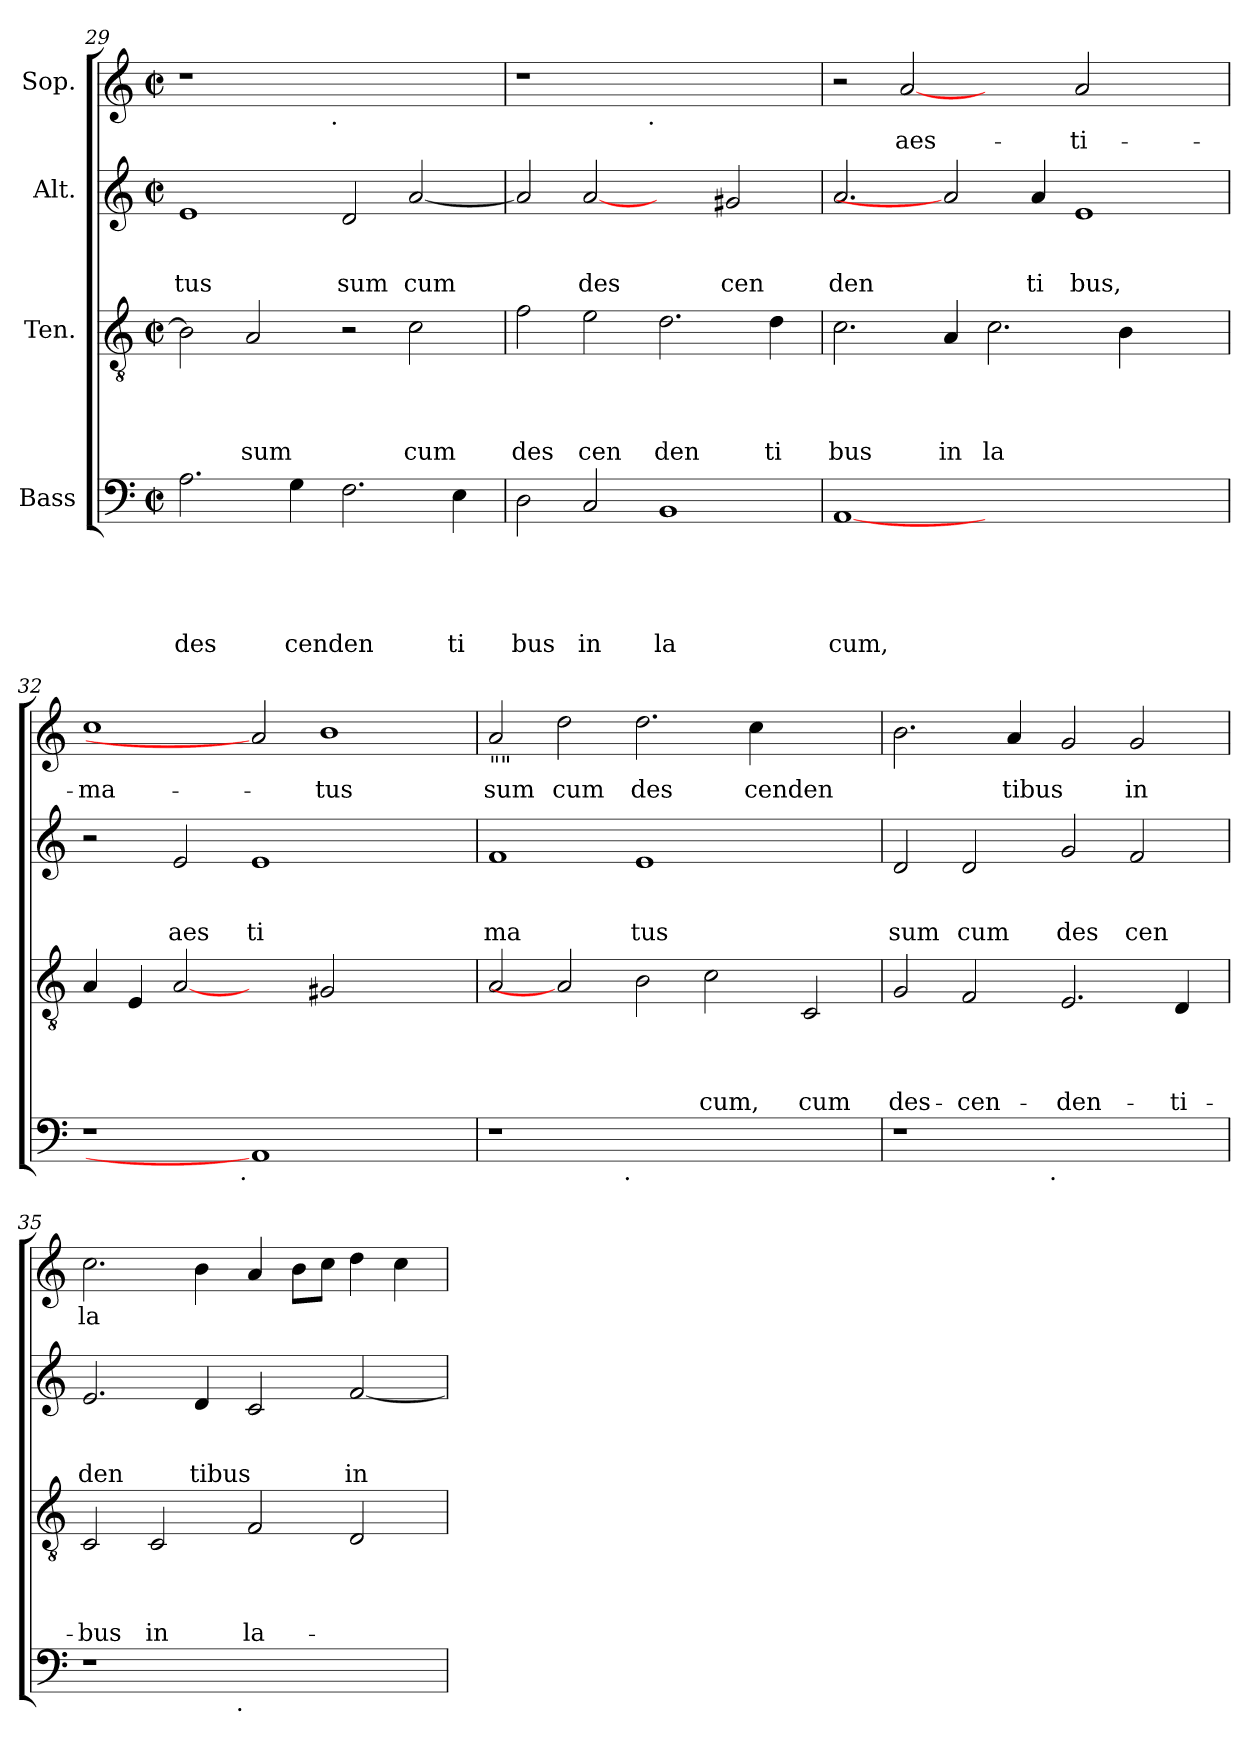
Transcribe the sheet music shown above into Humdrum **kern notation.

**kern	**text	**text	**text	**text	**text	**kern	**text	**text	**text	**text	**kern	**text	**text	**text	**kern	**text
*part4	*part4	*part4	*part4	*part4	*part4	*part3	*part3	*part3	*part3	*part3	*part2	*part2	*part2	*part2	*part1	*part1
*staff4	*staff4	*staff4	*staff4	*staff4	*staff4	*staff3	*staff3	*staff3	*staff3	*staff3	*staff2	*staff2	*staff2	*staff2	*staff1	*staff1
*I"Bass	*	*	*	*	*	*I"Ten.	*	*	*	*	*I"Alt.	*	*	*	*I"Sop.	*
*clefF4	*	*	*	*	*	*clefGv2	*	*	*	*	*clefG2	*	*	*	*clefG2	*
*k[]	*	*	*	*	*	*k[]	*	*	*	*	*k[]	*	*	*	*k[]	*
*C:	*	*	*	*	*	*C:	*	*	*	*	*C:	*	*	*	*C:	*
*M2/2	*	*	*	*	*	*M2/2	*	*	*	*	*M2/2	*	*	*	*M2/2	*
*met(c|)	*	*	*	*	*	*met(c|)	*	*	*	*	*met(c|)	*	*	*	*met(c|)	*
=29	=29	=29	=29	=29	=29	=29	=29	=29	=29	=29	=29	=29	=29	=29	=29	=29
!	!	!	!	!	!LO:LY:b	!	!	!	!	!	!	!	!	!LO:LY:b	!	!
*	*	*	*	*	*	*	*	*	*	*	*	*	*	*	*^	*
2.A\	.	.	.	.	des	2B\]	.	.	.	.	1e	.	.	tus	1r	2ryy	.
!	!	!	!	!	!	!	!	!	!	!LO:LY:b	!	!	!	!	!	!	!
.	.	.	.	.	.	2A/	.	.	.	sum	.	.	.	.	.	4...ryy	.
!	!	!	!	!	!LO:LY:b	!	!	!	!	!	!	!	!	!	!	!	!
4G\	.	.	.	.	cenden	.	.	.	.	.	.	.	.	.	.	.	.
!	!	!	!	!	!	!	!	!	!	!	!	!	!	!	!	!LO:TX:b:t=.	!
.	.	.	.	.	.	.	.	.	.	.	.	.	.	.	.	1ryy	.
!	!	!	!	!	!	!	!	!	!	!	!	!	!	!LO:LY:b	!	!	!
2.F\	.	.	.	.	.	2r	.	.	.	.	2d/	.	.	sum	1ryy	.	.
!	!	!	!	!	!	!	!	!	!	!LO:LY:b	!	!	!	!LO:LY:b	!	!	!
.	.	.	.	.	.	2c\	.	.	.	cum	[<2a/	.	.	cum	.	.	.
!	!	!	!	!	!LO:LY:b	!	!	!	!	!	!	!	!	!	!	!	!
4E\	.	.	.	.	ti	.	.	.	.	.	.	.	.	.	.	.	.
.	.	.	.	.	.	.	.	.	.	.	.	.	.	.	.	32ryy	.
=30	=30	=30	=30	=30	=30	=30	=30	=30	=30	=30	=30	=30	=30	=30	=30	=30	=30
!	!	!	!	!	!LO:LY:b	!	!	!	!	!LO:LY:b	!	!	!	!	!	!	!
2D\	.	.	.	.	bus	2f\	.	.	.	des	2a/]	.	.	.	1r	2ryy	.
!	!	!	!	!	!LO:LY:b	!	!	!	!	!LO:LY:b	!	!	!	!LO:LY:b	!	!	!
2C/	.	.	.	.	in	2e\	.	.	.	cen	[2a	.	.	des	.	4...ryy	.
!	!	!	!	!	!	!	!	!	!	!	!	!	!	!	!	!LO:TX:b:t=.	!
.	.	.	.	.	.	.	.	.	.	.	.	.	.	.	.	1ryy	.
!	!	!	!	!	!LO:LY:b	!	!	!	!	!LO:LY:b	!	!	!	!	!	!	!
1BB	.	.	.	.	la	2.d\	.	.	.	den	2ryy	.	.	.	1ryy	.	.
!	!	!	!	!	!	!	!	!	!	!	!	!	!	!LO:LY:b	!	!	!
.	.	.	.	.	.	.	.	.	.	.	2g#X/	.	.	cen	.	.	.
!	!	!	!	!	!	!	!	!	!	!LO:LY:b	!	!	!	!	!	!	!
.	.	.	.	.	.	4d\	.	.	.	ti	.	.	.	.	.	.	.
.	.	.	.	.	.	.	.	.	.	.	.	.	.	.	.	32ryy	.
=31	=31	=31	=31	=31	=31	=31	=31	=31	=31	=31	=31	=31	=31	=31	=31	=31	=31
!	!	!	!	!	!LO:LY:b	!	!	!	!	!LO:LY:b	!	!	!	!LO:LY:b	!	!	!
*	*	*	*	*	*	*	*	*	*	*	*	*	*	*	*v	*v	*
[1AA	.	.	.	.	cum,	2.c\	.	.	.	bus	2.a/	.	.	den	2r	.
!	!	!	!	!	!	!	!	!	!	!	!	!	!	!	!	!LO:LY:b
.	.	.	.	.	.	.	.	.	.	.	.	.	.	.	[2a	aes-
!	!	!	!	!	!	!	!	!	!	!LO:LY:b	!	!	!	!	!	!
.	.	.	.	.	.	4A/	.	.	.	in	2a]	.	.	.	.	.
!	!	!	!	!	!	!	!	!	!	!LO:LY:b	!	!	!	!	!	!
1.ryy	.	.	.	.	.	2.c\	.	.	.	la	.	.	.	.	2ryy	.
!	!	!	!	!	!	!	!	!	!	!	!	!	!	!LO:LY:b	!	!
.	.	.	.	.	.	.	.	.	.	.	4a/	.	.	ti	.	.
!	!	!	!	!	!	!	!	!	!	!	!	!	!	!LO:LY:b	!	!LO:LY:b
.	.	.	.	.	.	.	.	.	.	.	1e	.	.	bus,	2a/	-ti-
.	.	.	.	.	.	4B\	.	.	.	.	.	.	.	.	.	.
.	.	.	.	.	.	2ryy	.	.	.	.	.	.	.	.	2ryy	.
=32	=32	=32	=32	=32	=32	=32	=32	=32	=32	=32	=32	=32	=32	=32	=32	=32
!	!	!	!	!	!	!	!	!	!	!	!	!	!	!	!	!LO:LY:b
*^	*	*	*	*	*	*	*	*	*	*	*	*	*	*	*	*
1r	2ryy	.	.	.	.	.	4A/	.	.	.	.	2r	.	.	.	1cc	-ma-
.	.	.	.	.	.	.	4E/	.	.	.	.	.	.	.	.	.	.
!	!	!	!	!	!	!	!	!	!	!	!	!	!	!	!LO:LY:b	!	!
.	4...ryy	.	.	.	.	.	[2A	.	.	.	.	2e/	.	.	aes	.	.
!	!LO:TX:b:t=.	!	!	!	!	!	!	!	!	!	!	!	!	!	!	!	!
.	1ryy	.	.	.	.	.	.	.	.	.	.	.	.	.	.	.	.
!	!	!	!	!	!	!	!	!	!	!	!	!	!	!	!LO:LY:b	!	!
1AA]	.	.	.	.	.	.	2ryy	.	.	.	.	1e	.	.	ti	2a]	.
!	!	!	!	!	!	!	!	!	!	!	!	!	!	!	!	!	!LO:LY:b
.	.	.	.	.	.	.	2G#X/	.	.	.	.	.	.	.	.	1b	-tus
.	2ryy	.	.	.	.	.	.	.	.	.	.	.	.	.	.	.	.
2ryy	.	.	.	.	.	.	2ryy	.	.	.	.	2ryy	.	.	.	.	.
.	32ryy	.	.	.	.	.	.	.	.	.	.	.	.	.	.	.	.
!!LO:LB:g=z
=33	=33	=33	=33	=33	=33	=33	=33	=33	=33	=33	=33	=33	=33	=33	=33	=33	=33
!	!	!	!	!	!	!	!	!	!	!	!	!	!	!	!	!LO:TX:b:t=""	!
!	!	!	!	!	!	!	!	!	!	!	!	!	!	!	!LO:LY:b	!	!LO:LY:b
1r	2ryy	.	.	.	.	.	2A/	.	.	.	.	1f	.	.	ma	2a/	sum
!	!	!	!	!	!	!	!	!	!	!	!	!	!	!	!	!	!LO:LY:b
.	4...ryy	.	.	.	.	.	2A]	.	.	.	.	.	.	.	.	2dd\	cum
!	!LO:TX:b:t=.	!	!	!	!	!	!	!	!	!	!	!	!	!	!	!	!
.	1ryy	.	.	.	.	.	.	.	.	.	.	.	.	.	.	.	.
!	!	!	!	!	!	!	!	!	!	!	!	!	!	!	!LO:LY:b	!	!LO:LY:b
1.ryy	.	.	.	.	.	.	2B\	.	.	.	.	1e	.	.	tus	2.dd\	des
!	!	!	!	!	!	!	!	!	!	!	!LO:LY:b	!	!	!	!	!	!
.	.	.	.	.	.	.	2c\	.	.	.	cum,	.	.	.	.	.	.
!	!	!	!	!	!	!	!	!	!	!	!	!	!	!	!	!	!LO:LY:b
.	.	.	.	.	.	.	.	.	.	.	.	.	.	.	.	4cc\	cenden
.	2ryy	.	.	.	.	.	.	.	.	.	.	.	.	.	.	.	.
!	!	!	!	!	!	!	!	!	!	!	!LO:LY:b	!	!	!	!	!	!
.	.	.	.	.	.	.	2C/	.	.	.	cum	2ryy	.	.	.	2ryy	.
.	32ryy	.	.	.	.	.	.	.	.	.	.	.	.	.	.	.	.
=34	=34	=34	=34	=34	=34	=34	=34	=34	=34	=34	=34	=34	=34	=34	=34	=34	=34
!	!	!	!	!	!	!	!	!	!	!	!LO:LY:b	!	!	!	!LO:LY:b	!	!
1r	2ryy	.	.	.	.	.	2G/	.	.	.	des-	2d/	.	.	sum	2.b\	.
!	!	!	!	!	!	!	!	!	!	!	!LO:LY:b	!	!	!	!LO:LY:b	!	!
.	4...ryy	.	.	.	.	.	2F/	.	.	.	-cen-	2d/	.	.	cum	.	.
!	!	!	!	!	!	!	!	!	!	!	!	!	!	!	!	!	!LO:LY:b
.	.	.	.	.	.	.	.	.	.	.	.	.	.	.	.	4a/	tibus
!	!LO:TX:b:t=.	!	!	!	!	!	!	!	!	!	!	!	!	!	!	!	!
.	1ryy	.	.	.	.	.	.	.	.	.	.	.	.	.	.	.	.
!	!	!	!	!	!	!	!	!	!	!	!LO:LY:b	!	!	!	!LO:LY:b	!	!
1ryy	.	.	.	.	.	.	2.E/	.	.	.	-den-	2g/	.	.	des	2g/	.
!	!	!	!	!	!	!	!	!	!	!	!	!	!	!	!LO:LY:b	!	!LO:LY:b
.	.	.	.	.	.	.	.	.	.	.	.	2f/	.	.	cen	2g/	in
!	!	!	!	!	!	!	!	!	!	!	!LO:LY:b	!	!	!	!	!	!
.	.	.	.	.	.	.	4D/	.	.	.	-ti-	.	.	.	.	.	.
.	32ryy	.	.	.	.	.	.	.	.	.	.	.	.	.	.	.	.
=35	=35	=35	=35	=35	=35	=35	=35	=35	=35	=35	=35	=35	=35	=35	=35	=35	=35
!	!	!	!	!	!	!	!	!	!	!	!LO:LY:b	!	!	!	!LO:LY:b	!	!LO:LY:b
1r	2ryy	.	.	.	.	.	2C/	.	.	.	-bus	2.e/	.	.	den	2.cc\	la
!	!	!	!	!	!	!	!	!	!	!	!LO:LY:b	!	!	!	!	!	!
.	4...ryy	.	.	.	.	.	2C/	.	.	.	in	.	.	.	.	.	.
!	!	!	!	!	!	!	!	!	!	!	!	!	!	!	!LO:LY:b	!	!
.	.	.	.	.	.	.	.	.	.	.	.	4d/	.	.	tibus	4b\	.
!	!LO:TX:b:t=.	!	!	!	!	!	!	!	!	!	!	!	!	!	!	!	!
.	1ryy	.	.	.	.	.	.	.	.	.	.	.	.	.	.	.	.
!	!	!	!	!	!	!	!	!	!	!	!LO:LY:b	!	!	!	!	!	!
1ryy	.	.	.	.	.	.	2F/	.	.	.	la-	2c/	.	.	.	4a/	.
.	.	.	.	.	.	.	.	.	.	.	.	.	.	.	.	8b\L	.
.	.	.	.	.	.	.	.	.	.	.	.	.	.	.	.	8cc\J	.
!	!	!	!	!	!	!	!	!	!	!	!	!	!	!	!LO:LY:b	!	!
.	.	.	.	.	.	.	2D/	.	.	.	.	[<2f/	.	.	in	4dd\	.
.	.	.	.	.	.	.	.	.	.	.	.	.	.	.	.	4cc\	.
.	32ryy	.	.	.	.	.	.	.	.	.	.	.	.	.	.	.	.
*v	*v	*	*	*	*	*	*	*	*	*	*	*	*	*	*	*	*
=	=	=	=	=	=	=	=	=	=	=	=	=	=	=	=	=
*-	*-	*-	*-	*-	*-	*-	*-	*-	*-	*-	*-	*-	*-	*-	*-	*-
